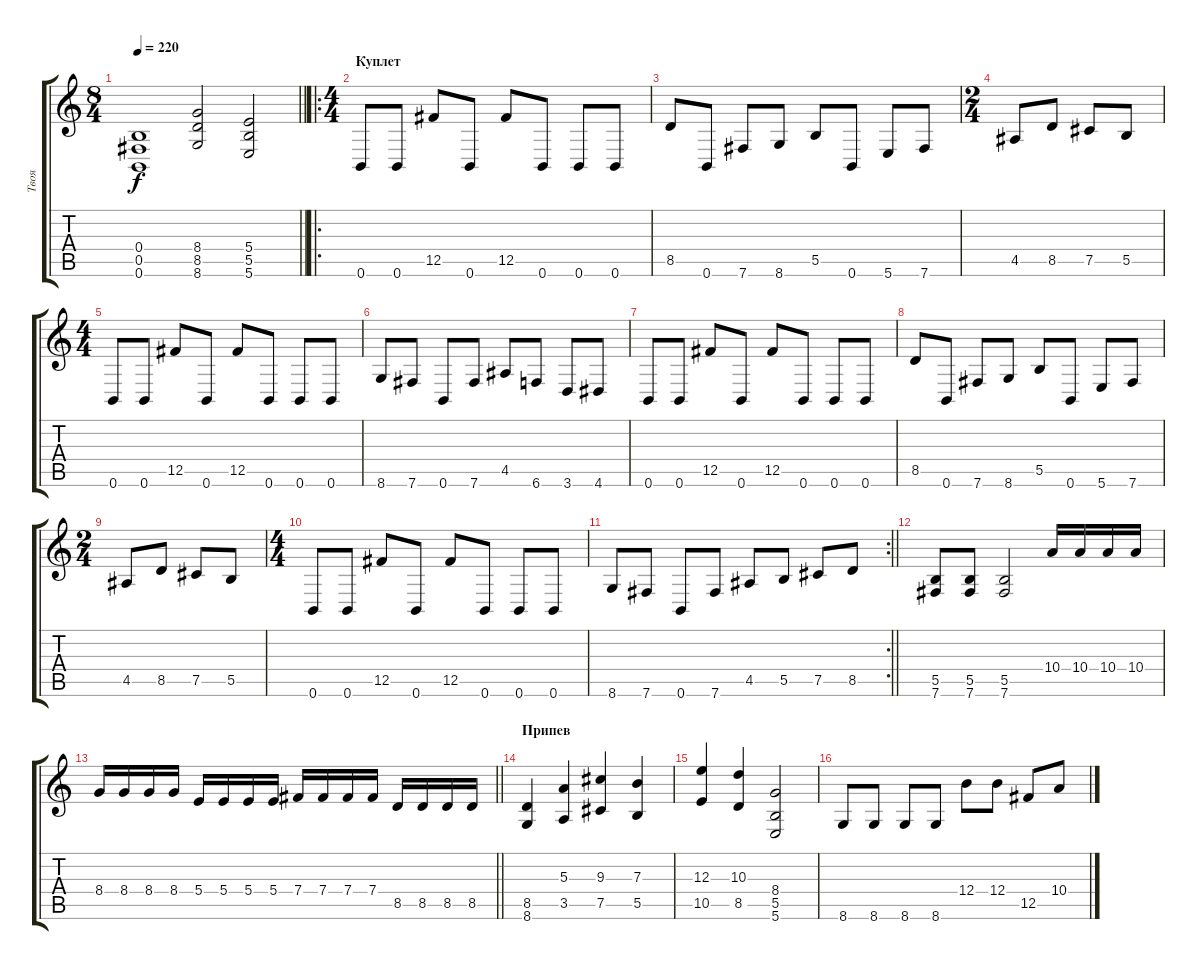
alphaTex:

\track ("Твоя" "Твоя") {instrument distortionguitar}
\staff {score tabs}
\tuning (Db4 Ab3 E3 B2 Gb2 B1) {hide}
\ts (8 4)
\tempo 220
\clef g2
\barLineRight lightlight
\ks c
(0.4 0.5 0.6).1{dy f} (8.4 8.5 8.6).2 (5.4 5.5 5.6).2 |
\ro
\ts (4 4)
\section ("" "Куплет")
0.6.8 0.6.8 12.5.8 0.6.8 12.5.8 0.6.8 0.6.8 0.6.8 |
8.5.8 0.6.8 7.6.8 8.6.8 5.5.8 0.6.8 5.6.8 7.6.8 |
\ts (2 4)
4.5.8 8.5.8 7.5.8 5.5.8 |
\ts (4 4)
0.6.8 0.6.8 12.5.8 0.6.8 12.5.8 0.6.8 0.6.8 0.6.8 |
8.6.8 7.6.8 0.6.8 7.6.8 4.5.8 6.6.8 3.6.8 4.6.8 |
0.6.8 0.6.8 12.5.8 0.6.8 12.5.8 0.6.8 0.6.8 0.6.8 |
8.5.8 0.6.8 7.6.8 8.6.8 5.5.8 0.6.8 5.6.8 7.6.8 |
\ts (2 4)
4.5.8 8.5.8 7.5.8 5.5.8 |
\ts (4 4)
0.6.8 0.6.8 12.5.8 0.6.8 12.5.8 0.6.8 0.6.8 0.6.8 |
\rc 2
\barLineRight lightlight
8.6.8 7.6.8 0.6.8 7.6.8 4.5.8 5.5.8 7.5.8 8.5.8 |
(5.5 7.6).8 (5.5 7.6).8 (5.5 7.6).2 10.4.16 10.4.16 10.4.16 10.4.16 |
\barLineRight lightlight
8.4.16 8.4.16 8.4.16 8.4.16 5.4.16 5.4.16 5.4.16 5.4.16 7.4.16 7.4.16 7.4.16 7.4.16 8.5.16 8.5.16 8.5.16 8.5.16 |
\section ("" "Припев")
(8.5 8.6).4 (5.3 3.5).4 (9.3 7.5).4 (7.3 5.5).4 |
(12.3 10.5).4 (10.3 8.5).4 (8.4 5.5 5.6).2 |
8.6.8 8.6.8 8.6.8 8.6.8 12.4.8 12.4.8 12.5.8 10.4.8
